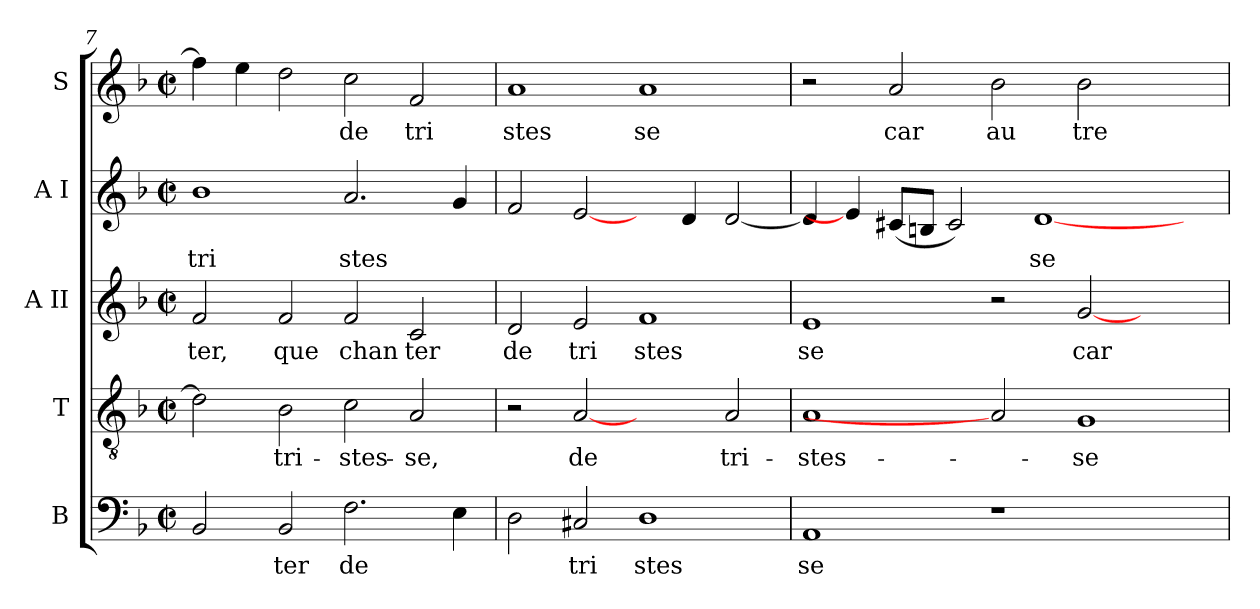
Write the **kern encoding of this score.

**kern	**text	**kern	**text	**kern	**text	**kern	**text	**kern	**text
*part5	*part5	*part4	*part4	*part3	*part3	*part2	*part2	*part1	*part1
*staff5	*staff5	*staff4	*staff4	*staff3	*staff3	*staff2	*staff2	*staff1	*staff1
*I"B	*	*I"T	*	*I"A II	*	*I"A I	*	*I"S	*
*clefF4	*	*clefGv2	*	*clefG2	*	*clefG2	*	*clefG2	*
*k[b-]	*	*k[b-]	*	*k[b-]	*	*k[b-]	*	*k[b-]	*
*F:	*	*F:	*	*F:	*	*F:	*	*F:	*
*M2/2	*	*M2/2	*	*M2/2	*	*M2/2	*	*M2/2	*
*met(c|)	*	*met(c|)	*	*met(c|)	*	*met(c|)	*	*met(c|)	*
=7	=7	=7	=7	=7	=7	=7	=7	=7	=7
!	!	!	!	!	!LO:LY:b:cj	!	!LO:LY:b:cj	!	!
2BB-/	.	2d\]	.	2f/	ter,	1b-	tri	4ff\]	.
.	.	.	.	.	.	.	.	4ee\	.
!	!LO:LY:b:cj	!	!LO:LY:b:cj	!	!LO:LY:b:cj	!	!	!	!
2BB-/	ter	2B-\	tri-	2f/	que	.	.	2dd\	.
!	!LO:LY:b:cj	!	!LO:LY:b:cj	!	!LO:LY:b:cj	!	!LO:LY:b	!	!LO:LY:b:cj
2.F\	de	2c\	-stes-	2f/	chan	2.a/	stes	2cc\	de
!	!	!	!LO:LY:b:cj	!	!LO:LY:b:cj	!	!	!	!LO:LY:b:cj
.	.	2A/	-se,	2c/	ter	.	.	2f/	tri
4E\	.	.	.	.	.	4g/	.	.	.
=8	=8	=8	=8	=8	=8	=8	=8	=8	=8
!	!	!	!	!	!LO:LY:b:cj	!	!	!	!LO:LY:b:cj
2D\	.	2r	.	2d/	de	2f/	.	1a	stes
!	!LO:LY:b:cj	!	!LO:LY:b:cj	!	!LO:LY:b:cj	!	!	!	!
2C#X/	tri	[2A	de	2e/	tri	[2e/	.	.	.
!	!LO:LY:b:cj	!	!	!	!LO:LY:b:cj	!	!	!	!LO:LY:b:cj
1D	stes	2ryy	.	1f	stes	4ryy	.	1a	se
.	.	.	.	.	.	4d/	.	.	.
!	!	!	!LO:LY:b:cj	!	!	!	!	!	!
.	.	2A/	tri-	.	.	[<2d/	.	.	.
=9	=9	=9	=9	=9	=9	=9	=9	=9	=9
!	!LO:LY:b:cj	!	!LO:LY:b:cj	!	!LO:LY:b:cj	!	!	!	!
1AA	se	1A	-stes-	1e	se	4d/]	.	2r	.
.	.	.	.	.	.	4e/]	.	.	.
!	!	!	!	!	!	!	!	!	!LO:LY:b:cj
.	.	.	.	.	.	(<8c#/L	.	2a/	car
.	.	.	.	.	.	8B/J	.	.	.
.	.	.	.	.	.	2c#/)	.	.	.
!	!	!	!	!	!	!	!	!	!LO:LY:b:cj
1r	.	2A]	.	2r	.	.	.	2b-\	au
!	!	!	!	!	!	!	!LO:LY:b:cj	!	!
.	.	.	.	.	.	[<1d	se	.	.
!	!	!	!LO:LY:b:cj	!	!LO:LY:b	!	!	!	!LO:LY:b:cj
.	.	1G	-se	[<2g/	car	.	.	2b-\	tre
2ryy	.	.	.	2ryy	.	.	.	2ryy	.
.	.	.	.	.	.	4ryy	.	.	.
=	=	=	=	=	=	=	=	=	=
*-	*-	*-	*-	*-	*-	*-	*-	*-	*-
